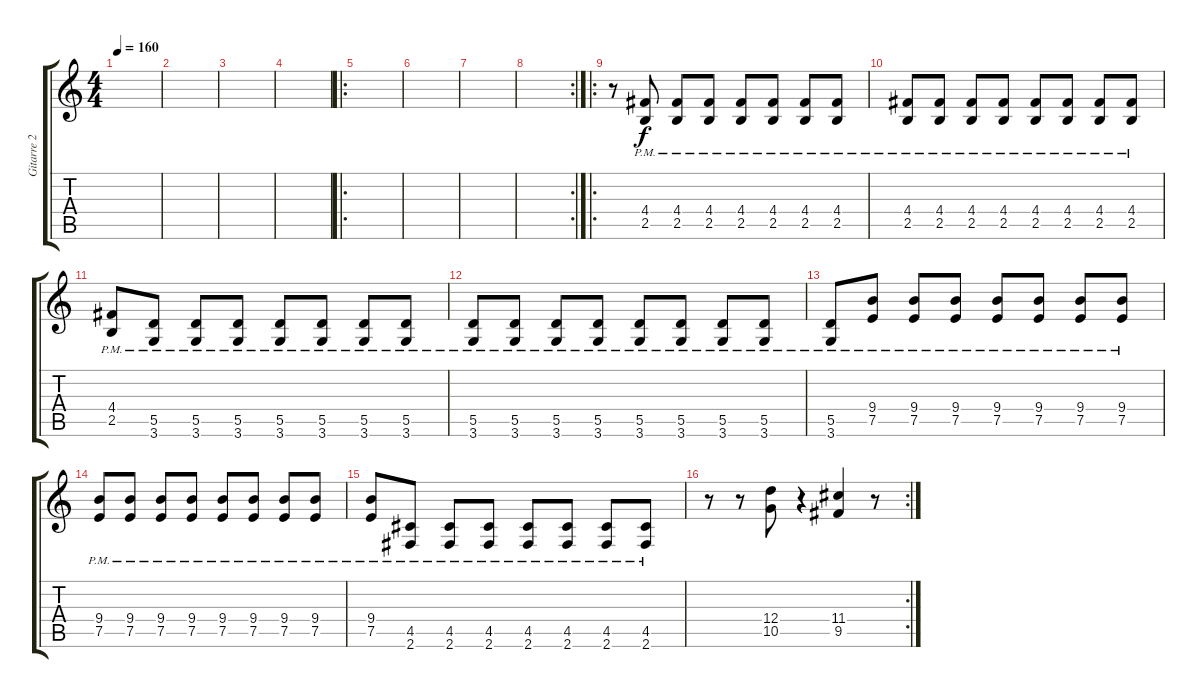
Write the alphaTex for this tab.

\track ("Gitarre 2" "Gitarre 2") {instrument distortionguitar}
\staff {score tabs}
\tuning (E4 B3 G3 D3 A2 E2) {hide}
\ts (4 4)
\tempo 160
\clef g2
\ks c
|
|
|
|
\ro
|
|
|
\rc 2
|
\ro
r.8 (4.4{pm} 2.5{pm}).8 (4.4{pm} 2.5{pm}).8 (4.4{pm} 2.5{pm}).8 (4.4{pm} 2.5{pm}).8 (4.4{pm} 2.5{pm}).8 (4.4{pm} 2.5{pm}).8 (4.4{pm} 2.5{pm}).8 |
(4.4{pm} 2.5{pm}).8 (4.4{pm} 2.5{pm}).8 (4.4{pm} 2.5{pm}).8 (4.4{pm} 2.5{pm}).8 (4.4{pm} 2.5{pm}).8 (4.4{pm} 2.5{pm}).8 (4.4{pm} 2.5{pm}).8 (4.4{pm} 2.5{pm}).8 |
(4.4 2.5{pm}).8 (5.5{pm} 3.6{pm}).8 (5.5{pm} 3.6{pm}).8 (5.5{pm} 3.6{pm}).8 (5.5{pm} 3.6{pm}).8 (5.5{pm} 3.6{pm}).8 (5.5{pm} 3.6{pm}).8 (5.5{pm} 3.6{pm}).8 |
(5.5{pm} 3.6{pm}).8 (5.5{pm} 3.6{pm}).8 (5.5{pm} 3.6{pm}).8 (5.5{pm} 3.6{pm}).8 (5.5{pm} 3.6{pm}).8 (5.5{pm} 3.6{pm}).8 (5.5{pm} 3.6{pm}).8 (5.5{pm} 3.6{pm}).8 |
(5.5{pm} 3.6).8 (9.4{pm} 7.5{pm}).8 (9.4{pm} 7.5{pm}).8 (9.4{pm} 7.5{pm}).8 (9.4{pm} 7.5{pm}).8 (9.4{pm} 7.5{pm}).8 (9.4{pm} 7.5{pm}).8 (9.4{pm} 7.5{pm}).8 |
(9.4{pm} 7.5{pm}).8 (9.4{pm} 7.5{pm}).8 (9.4{pm} 7.5{pm}).8 (9.4{pm} 7.5{pm}).8 (9.4{pm} 7.5{pm}).8 (9.4{pm} 7.5{pm}).8 (9.4{pm} 7.5{pm}).8 (9.4{pm} 7.5{pm}).8 |
(9.4 7.5{pm}).8 (4.5{pm} 2.6{pm}).8 (4.5{pm} 2.6{pm}).8 (4.5{pm} 2.6{pm}).8 (4.5{pm} 2.6{pm}).8 (4.5{pm} 2.6{pm}).8 (4.5{pm} 2.6{pm}).8 (4.5{pm} 2.6{pm}).8 |
\rc 2
r.8 r.8 (12.4 10.5).8 r.4 (11.4 9.5).4 r.8
